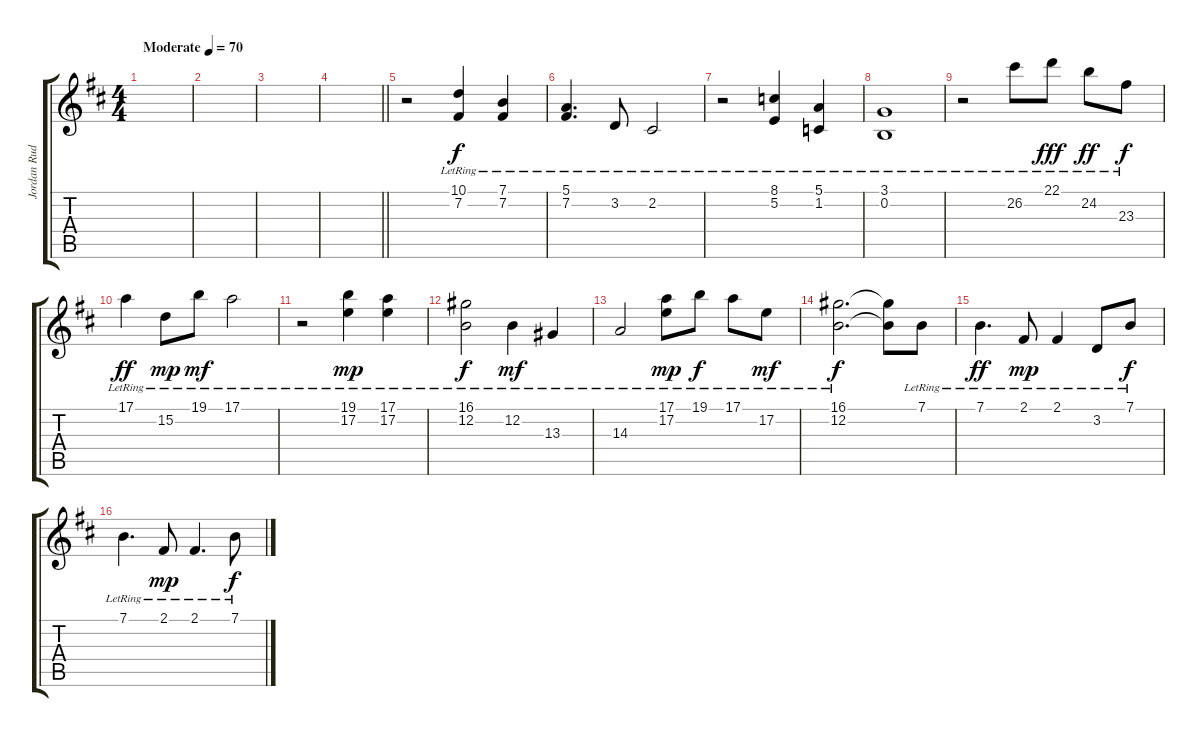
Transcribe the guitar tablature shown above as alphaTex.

\track ("Jordan Rudess" "Jordan Rud") {instrument acousticgrandpiano}
\staff {score tabs}
\tuning (E4 B3 G3 D3 A2 E2) {hide}
\ts (4 4)
\tempo (70 "Moderate")
\clef g2
\ks bminor
|
|
|
\barLineRight lightlight
|
r.2 (10.1{lr} 7.2{lr}).4 (7.1{lr} 7.2{lr}).4 |
(5.1{lr} 7.2{lr}).4{d} 3.2{lr}.8{dy f} 2.2{lr}.2 |
r.2 (8.1{lr} 5.2{lr}).4 (5.1{lr} 1.2{lr}).4 |
(3.1{lr} 0.2{lr}).1 |
r.2 26.2{lr}.8 22.1{lr}.8{dy fff} 24.2{lr}.8{dy ff} 23.3{lr}.8{dy f} |
17.1{lr}.4{dy ff} 15.2{lr}.8{dy mp} 19.1{lr}.8{dy mf} 17.1{lr}.2 |
r.2 (19.1{lr} 17.2{lr}).4{dy mp} (17.1{lr} 17.2{lr}).4 |
(16.1{lr} 12.2{lr}).2{dy f} 12.2{lr}.4{dy mf} 13.3{lr}.4 |
14.3{lr}.2 (17.1{lr} 17.2{lr}).8{dy mp} 19.1{lr}.8{dy f} 17.1{lr}.8 17.2{lr}.8{dy mf} |
(16.1{lr} 12.2{lr}).2{d dy f} (16.1{t} 12.2{t}).8 7.1{lr}.8 |
7.1{lr}.4{d dy ff} 2.1{lr}.8{dy mp} 2.1{lr}.4 3.2{lr}.8 7.1{lr}.8{dy f} |
7.1{lr}.4{d} 2.1{lr}.8{dy mp} 2.1{lr}.4{d} 7.1{lr}.8{dy f}
